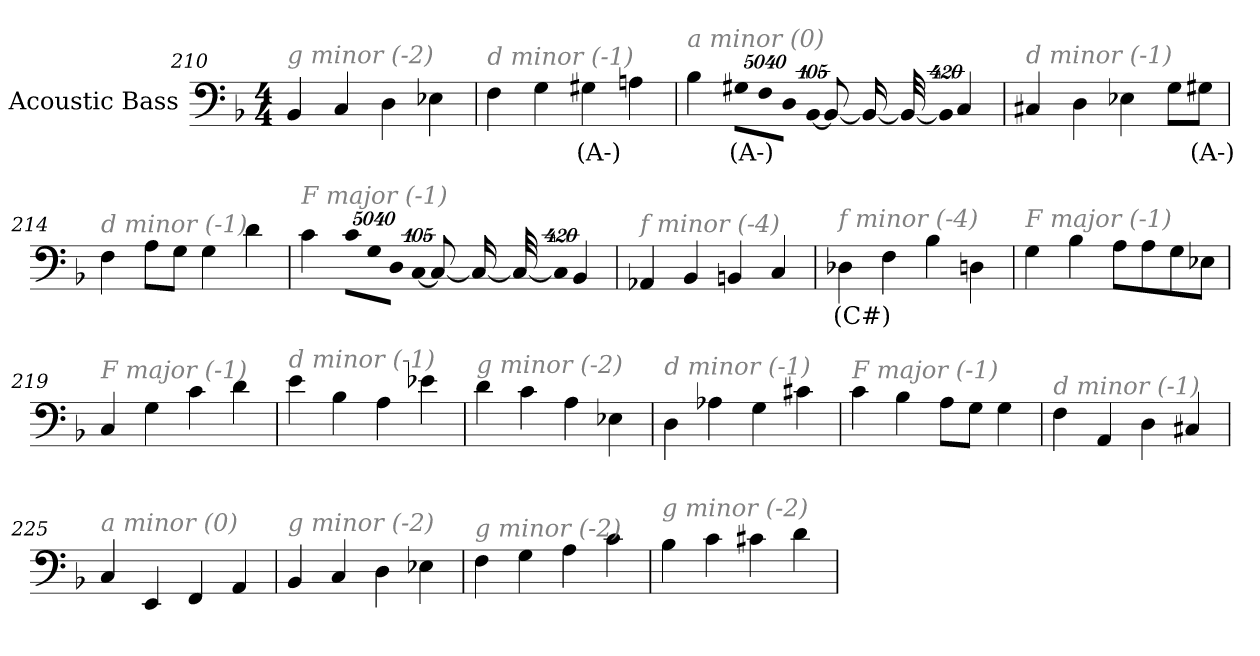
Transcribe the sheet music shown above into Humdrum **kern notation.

**kern	**text
*part1	*part1
*staff1	*staff1
*I"Acoustic Bass	*
*clefF4	*
*ITrd7c12	*
*k[b-]	*
*F:	*
*M4/4	*
=210	=210
!LO:TX:i:color=#808080:t=g minor (-2)	!
4BBB-	.
4CC	.
4DD	.
4EE-X	.
=211	=211
!LO:TX:i:color=#808080:t=d minor (-1)	!
4FF	.
4GG	.
4GG#Xi	(A-)
4AAn	.
=212	=212
!LO:TX:i:color=#808080:t=a minor (0)	!
4BB-	.
!LO:N:vis=8	!
40320%3347GG#XiL	(A-)
!LO:N:vis=8	!
40320%3347FF	.
!LO:N:vis=8	!
40320%3347DDJ	.
!LO:N:vis=1024	!
[13440%13BBB-	.
8BBB-_	.
16BBB-_	.
32BBB-_	.
!LO:N:vis=1024%31	!
13440%407BBB-]	.
4CC	.
=213	=213
!LO:TX:i:color=#808080:t=d minor (-1)	!
4CC#X	.
4DD	.
4EE-X	.
8GGL	.
8GG#XiJ	(A-)
=214	=214
!LO:TX:i:color=#808080:t=d minor (-1)	!
4FF	.
8AAL	.
8GGJ	.
4GG	.
4D	.
=215	=215
!LO:TX:i:color=#808080:t=F major (-1)	!
4C	.
!LO:N:vis=8	!
40320%3347CL	.
!LO:N:vis=8	!
40320%3347GG	.
!LO:N:vis=8	!
40320%3347DDJ	.
!LO:N:vis=1024	!
[13440%13CC	.
8CC_	.
16CC_	.
32CC_	.
!LO:N:vis=1024%31	!
13440%407CC]	.
4BBB-	.
=216	=216
!LO:TX:i:color=#808080:t=f minor (-4)	!
4AAA-X	.
4BBB-	.
4BBBn	.
4CC	.
=217	=217
!LO:TX:i:color=#808080:t=f minor (-4)	!
4DD-Xi	(C#)
4FF	.
4BB-	.
4DD	.
=218	=218
!LO:TX:i:color=#808080:t=F major (-1)	!
4GG	.
4BB-	.
8AAL	.
8AA	.
8GG	.
8EE-XJ	.
=219	=219
!LO:TX:i:color=#808080:t=F major (-1)	!
4CC	.
4GG	.
4C	.
4D	.
=220	=220
!LO:TX:i:color=#808080:t=d minor (-1)	!
4E	.
4BB-	.
4AA	.
4E-X	.
=221	=221
!LO:TX:i:color=#808080:t=g minor (-2)	!
4D	.
4C	.
4AA	.
4EE-X	.
=222	=222
!LO:TX:i:color=#808080:t=d minor (-1)	!
4DD	.
4AA-X	.
4GG	.
4C#X	.
=223	=223
!LO:TX:i:color=#808080:t=F major (-1)	!
4C	.
4BB-	.
8AAL	.
8GGJ	.
4GG	.
=224	=224
!LO:TX:i:color=#808080:t=d minor (-1)	!
4FF	.
4AAA	.
4DD	.
4CC#X	.
=225	=225
!LO:TX:i:color=#808080:t=a minor (0)	!
4CC	.
4EEE	.
4FFF	.
4AAA	.
=226	=226
!LO:TX:i:color=#808080:t=g minor (-2)	!
4BBB-	.
4CC	.
4DD	.
4EE-X	.
=227	=227
!LO:TX:i:color=#808080:t=g minor (-2)	!
4FF	.
4GG	.
4AA	.
4C	.
=228	=228
!LO:TX:i:color=#808080:t=g minor (-2)	!
4BB-	.
4C	.
4C#X	.
4D	.
=	=
*-	*-
